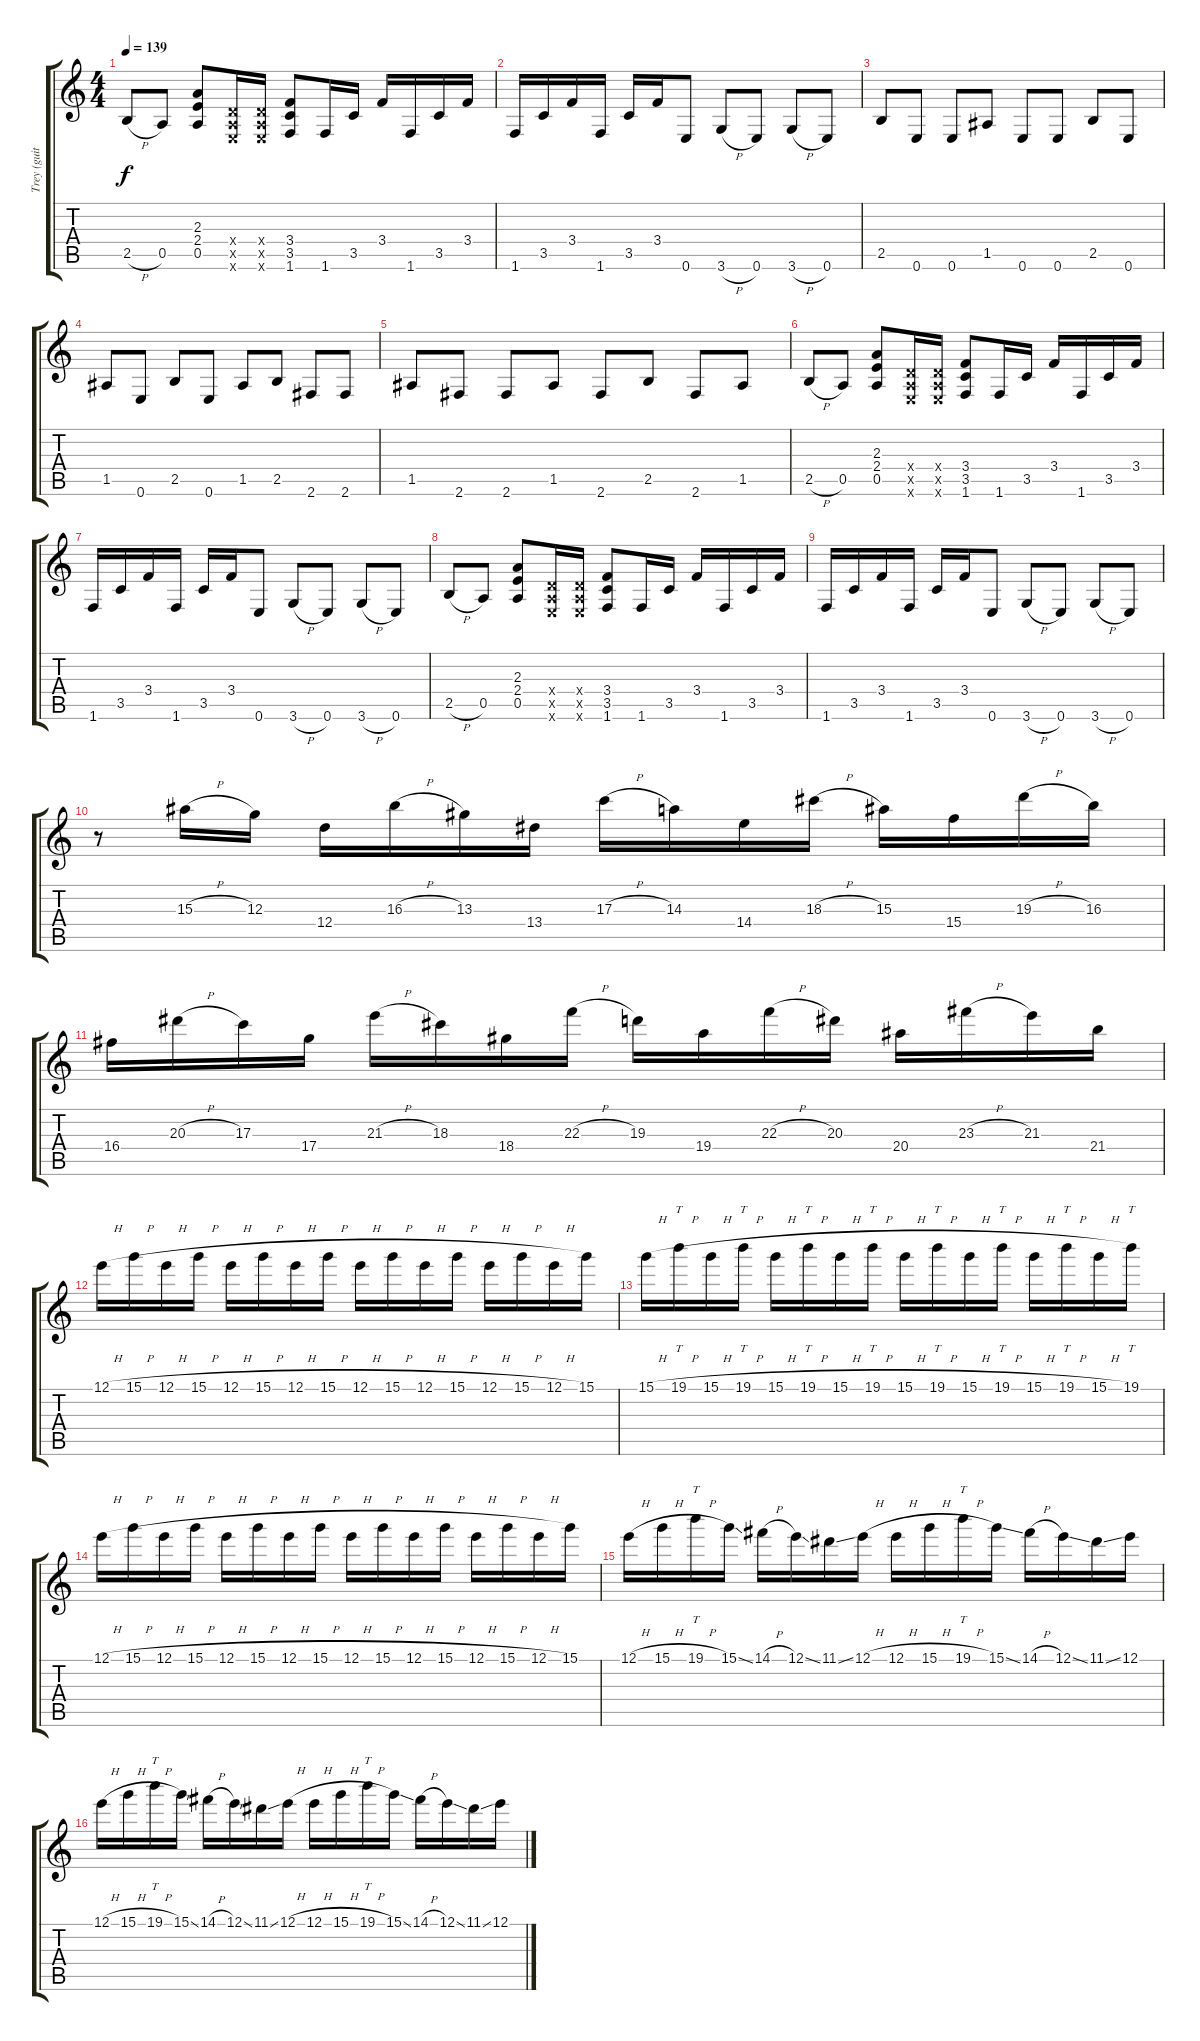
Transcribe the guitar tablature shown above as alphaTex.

\track ("Trey (guitar) vocals" "Trey (guit") {instrument electricguitarmuted}
\staff {score tabs}
\tuning (E4 B3 G3 D3 A2 E2) {hide}
\ts (4 4)
\tempo 139
\clef g2
\ks c
2.5{h}.8{dy f} 0.5.8 (2.3 2.4 0.5).8 (0.4{x} 0.5{x} 0.6{x}).16 (0.4{x} 0.5{x} 0.6{x}).16 (3.4 3.5 1.6).8 1.6.16 3.5.16 3.4.16 1.6.16 3.5.16 3.4.16 |
1.6.16 3.5.16 3.4.16 1.6.16 3.5.16 3.4.16 0.6.8 3.6{h}.8 0.6.8 3.6{h}.8 0.6.8 |
2.5.8 0.6.8 0.6.8 1.5.8 0.6.8 0.6.8 2.5.8 0.6.8 |
1.5.8 0.6.8 2.5.8 0.6.8 1.5.8 2.5.8 2.6.8 2.6.8 |
1.5.8 2.6.8 2.6.8 1.5.8 2.6.8 2.5.8 2.6.8 1.5.8 |
2.5{h}.8 0.5.8 (2.3 2.4 0.5).8 (0.4{x} 0.5{x} 0.6{x}).16 (0.4{x} 0.5{x} 0.6{x}).16 (3.4 3.5 1.6).8 1.6.16 3.5.16 3.4.16 1.6.16 3.5.16 3.4.16 |
1.6.16 3.5.16 3.4.16 1.6.16 3.5.16 3.4.16 0.6.8 3.6{h}.8 0.6.8 3.6{h}.8 0.6.8 |
2.5{h}.8 0.5.8 (2.3 2.4 0.5).8 (0.4{x} 0.5{x} 0.6{x}).16 (0.4{x} 0.5{x} 0.6{x}).16 (3.4 3.5 1.6).8 1.6.16 3.5.16 3.4.16 1.6.16 3.5.16 3.4.16 |
1.6.16 3.5.16 3.4.16 1.6.16 3.5.16 3.4.16 0.6.8 3.6{h}.8 0.6.8 3.6{h}.8 0.6.8 |
r.8 15.3{h}.16 12.3.16 12.4.16 16.3{h}.16 13.3.16 13.4.16 17.3{h}.16 14.3.16 14.4.16 18.3{h}.16 15.3.16 15.4.16 19.3{h}.16 16.3.16 |
16.4.16 20.3{h}.16 17.3.16 17.4.16 21.3{h}.16 18.3.16 18.4.16 22.3{h}.16 19.3.16 19.4.16 22.3{h}.16 20.3.16 20.4.16 23.3{h}.16 21.3.16 21.4.16 |
12.1{h}.16 15.1{h}.16 12.1{h}.16 15.1{h}.16 12.1{h}.16 15.1{h}.16 12.1{h}.16 15.1{h}.16 12.1{h}.16 15.1{h}.16 12.1{h}.16 15.1{h}.16 12.1{h}.16 15.1{h}.16 12.1{h}.16 15.1.16 |
15.1{h}.16 19.1{h}.16{tt} 15.1{h}.16 19.1{h}.16{tt} 15.1{h}.16 19.1{h}.16{tt} 15.1{h}.16 19.1{h}.16{tt} 15.1{h}.16 19.1{h}.16{tt} 15.1{h}.16 19.1{h}.16{tt} 15.1{h}.16 19.1{h}.16{tt} 15.1{h}.16 19.1.16{tt} |
12.1{h}.16 15.1{h}.16 12.1{h}.16 15.1{h}.16 12.1{h}.16 15.1{h}.16 12.1{h}.16 15.1{h}.16 12.1{h}.16 15.1{h}.16 12.1{h}.16 15.1{h}.16 12.1{h}.16 15.1{h}.16 12.1{h}.16 15.1.16 |
12.1{h}.16 15.1{h}.16 19.1{h}.16{tt} 15.1{ss}.16 14.1{h}.16 12.1{ss}.16 11.1{ss}.16 12.1{h}.16 12.1{h}.16 15.1{h}.16 19.1{h}.16{tt} 15.1{ss}.16 14.1{h}.16 12.1{ss}.16 11.1{ss}.16 12.1.16 |
12.1{h}.16 15.1{h}.16 19.1{h}.16{tt} 15.1{ss}.16 14.1{h}.16 12.1{ss}.16 11.1{ss}.16 12.1{h}.16 12.1{h}.16 15.1{h}.16 19.1{h}.16{tt} 15.1{ss}.16 14.1{h}.16 12.1{ss}.16 11.1{ss}.16 12.1.16
